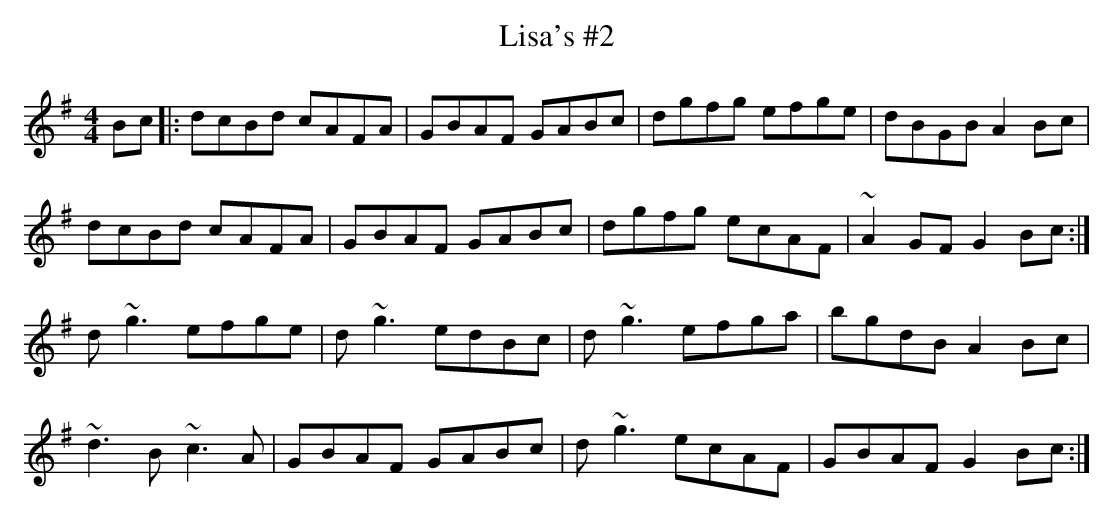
X:1
T:Lisa's #2
M:4/4
L:1/8
K:G
Bc|:dcBd cAFA|GBAF GABc|dgfg efge|dBGB A2Bc|
dcBd cAFA|GBAF GABc|dgfg ecAF| ~A2GF G2Bc:|
d~g3 efge|d~g3 edBc|d~g3 efga|bgdB A2Bc|
~d3B ~c3A|GBAF GABc|d~g3 ecAF|GBAF G2Bc:|
